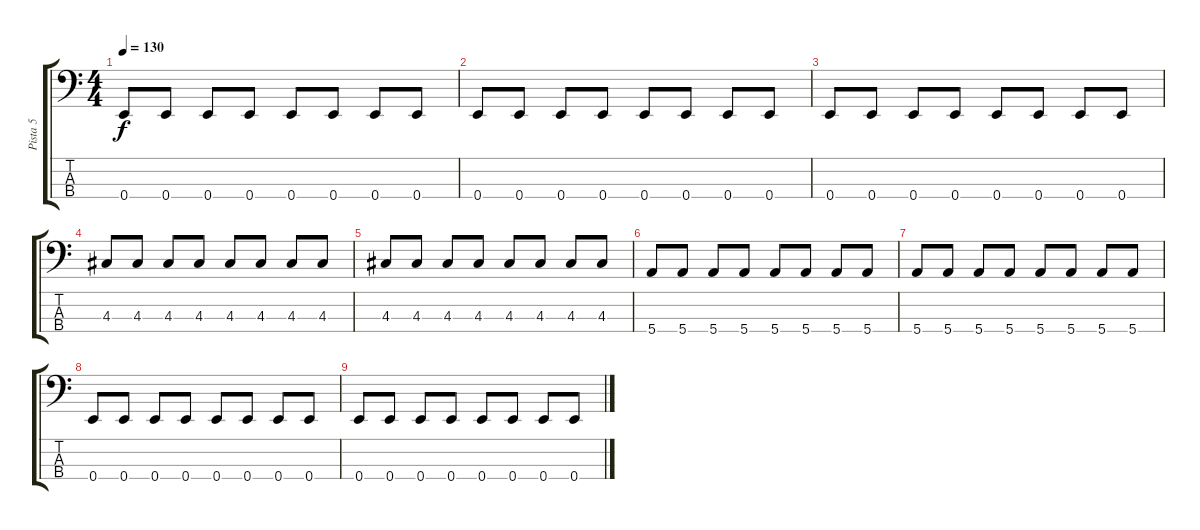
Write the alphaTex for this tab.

\track ("Pista 5" "Pista 5") {instrument electricbassfinger}
\staff {score tabs}
\tuning (G2 D2 A1 E1) {hide}
\ts (4 4)
\tempo 130
\clef f4
\ks c
0.4.8{dy f} 0.4.8 0.4.8 0.4.8 0.4.8 0.4.8 0.4.8 0.4.8 |
0.4.8 0.4.8 0.4.8 0.4.8 0.4.8 0.4.8 0.4.8 0.4.8 |
0.4.8 0.4.8 0.4.8 0.4.8 0.4.8 0.4.8 0.4.8 0.4.8 |
4.3.8 4.3.8 4.3.8 4.3.8 4.3.8 4.3.8 4.3.8 4.3.8 |
4.3.8 4.3.8 4.3.8 4.3.8 4.3.8 4.3.8 4.3.8 4.3.8 |
5.4.8 5.4.8 5.4.8 5.4.8 5.4.8 5.4.8 5.4.8 5.4.8 |
5.4.8 5.4.8 5.4.8 5.4.8 5.4.8 5.4.8 5.4.8 5.4.8 |
0.4.8 0.4.8 0.4.8 0.4.8 0.4.8 0.4.8 0.4.8 0.4.8 |
0.4.8 0.4.8 0.4.8 0.4.8 0.4.8 0.4.8 0.4.8 0.4.8
